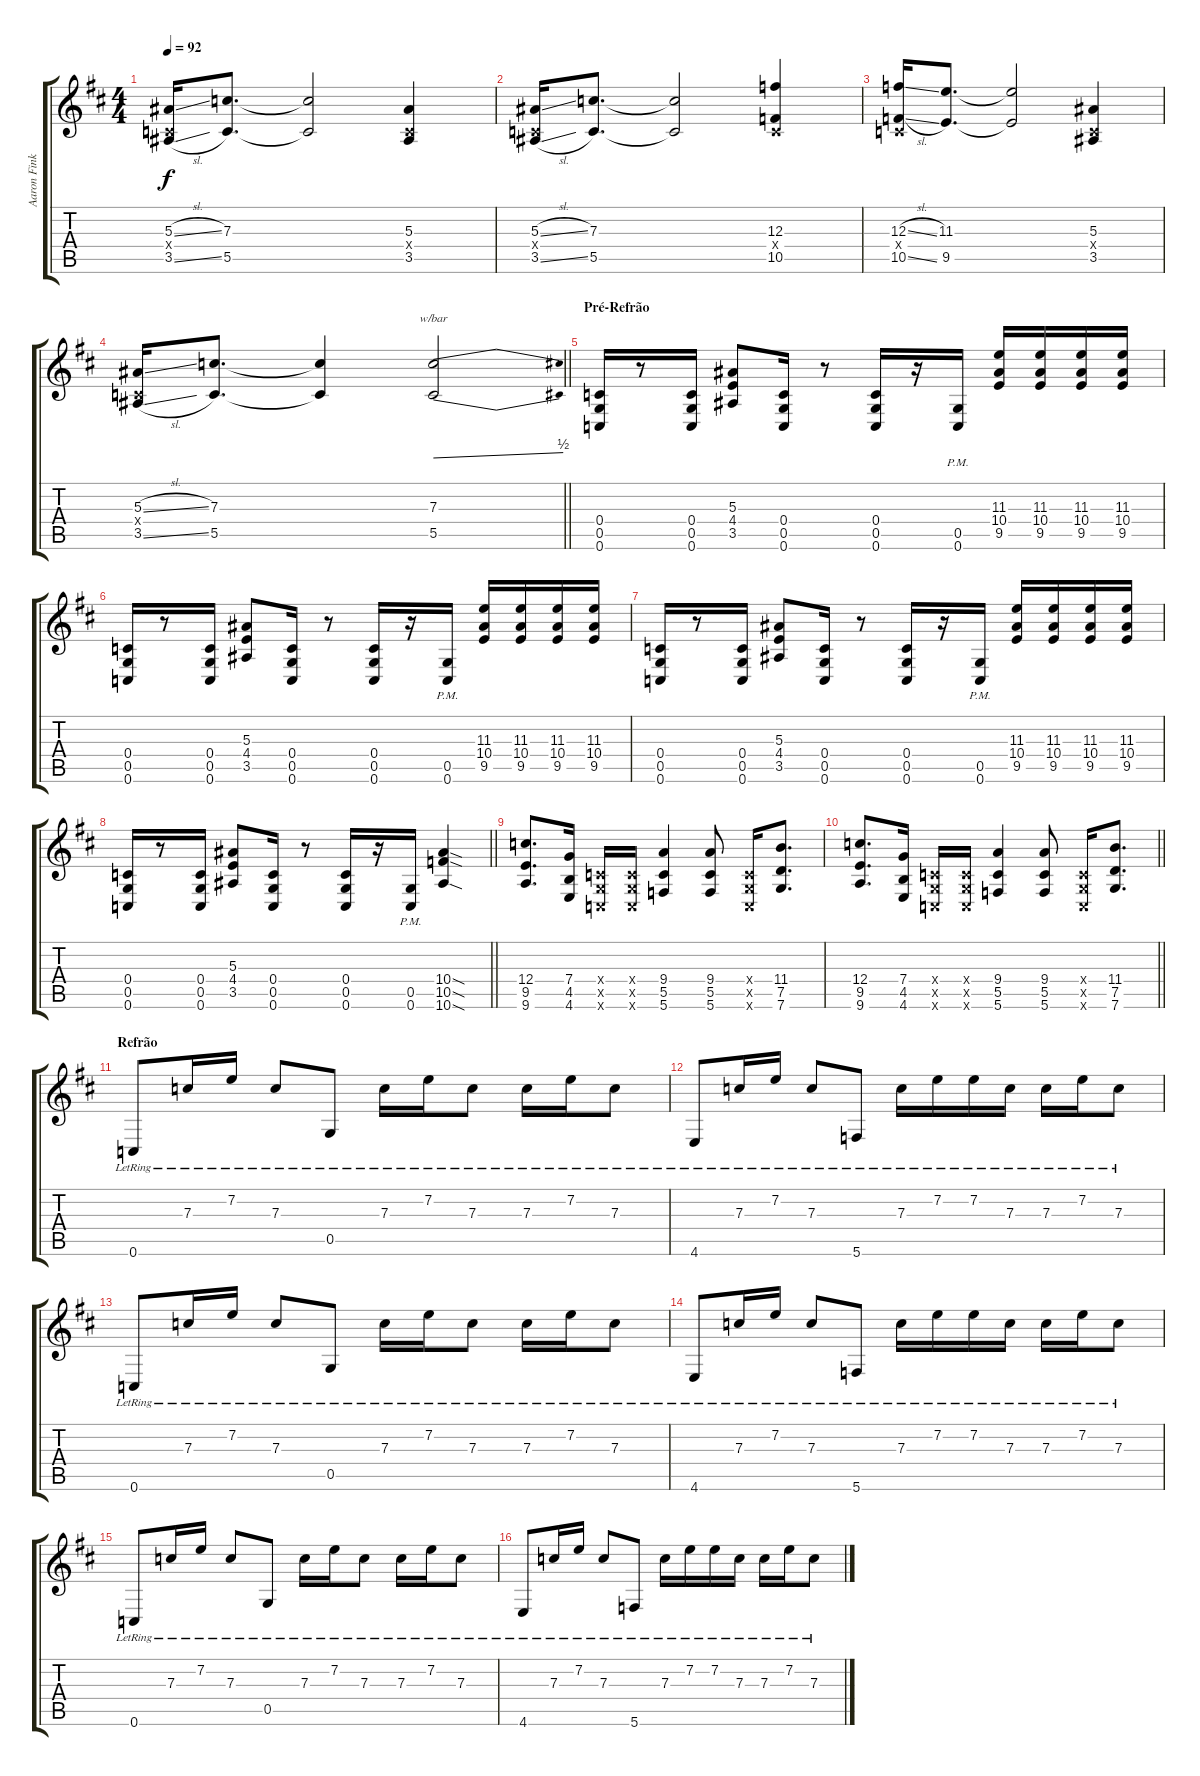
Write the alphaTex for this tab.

\track ("Aaron Fink" "Aaron Fink") {instrument distortionguitar}
\staff {score tabs}
\tuning (D4 A3 F3 C3 G2 C2) {hide}
\ts (4 4)
\tempo 92
\clef g2
\ks d
(5.3{sl} 0.4{x} 3.5{sl}).16{dy f} (7.3 5.5).8{d} (7.3{t} 5.5{t}).2 (5.3 0.4{x} 3.5).4 |
(5.3{sl} 0.4{x} 3.5{sl}).16 (7.3 5.5).8{d} (7.3{t} 5.5{t}).2 (12.3 0.4{x} 10.5).4 |
(12.3{sl} 0.4{x} 10.5{sl}).16 (11.3 9.5).8{d} (11.3{t} 9.5{t}).2 (5.3 0.4{x} 3.5).4 |
\barLineRight lightlight
(5.3{sl} 0.4{x} 3.5{sl}).16 (7.3 5.5).8{d} (7.3{t} 5.5{t}).4 (7.3 5.5).2{tbe (dive default 0 0 60 2)} |
\section ("" "Pré-Refrão")
(0.4 0.5 0.6).16 r.8 (0.4 0.5 0.6).16 (5.3 4.4 3.5).8 (0.4 0.5 0.6).16 r.8 (0.4 0.5 0.6).16 r.16 (0.5{pm} 0.6{pm}).16 (11.3 10.4 9.5).16 (11.3 10.4 9.5).16 (11.3 10.4 9.5).16 (11.3 10.4 9.5).16 |
(0.4 0.5 0.6).16 r.8 (0.4 0.5 0.6).16 (5.3 4.4 3.5).8 (0.4 0.5 0.6).16 r.8 (0.4 0.5 0.6).16 r.16 (0.5{pm} 0.6{pm}).16 (11.3 10.4 9.5).16 (11.3 10.4 9.5).16 (11.3 10.4 9.5).16 (11.3 10.4 9.5).16 |
(0.4 0.5 0.6).16 r.8 (0.4 0.5 0.6).16 (5.3 4.4 3.5).8 (0.4 0.5 0.6).16 r.8 (0.4 0.5 0.6).16 r.16 (0.5{pm} 0.6{pm}).16 (11.3 10.4 9.5).16 (11.3 10.4 9.5).16 (11.3 10.4 9.5).16 (11.3 10.4 9.5).16 |
\barLineRight lightlight
(0.4 0.5 0.6).16 r.8 (0.4 0.5 0.6).16 (5.3 4.4 3.5).8 (0.4 0.5 0.6).16 r.8 (0.4 0.5 0.6).16 r.16 (0.5{pm} 0.6{pm}).16 (10.4{sod} 10.5{sod} 10.6{sod}).4 |
\section ("" "")
(12.4 9.5 9.6).8{d} (7.4 4.5 4.6).16 (0.4{x} 0.5{x} 0.6{x}).16 (0.4{x} 0.5{x} 0.6{x}).16 (9.4 5.5 5.6).4 (9.4 5.5 5.6).8 (0.4{x} 0.5{x} 0.6{x}).16 (11.4 7.5 7.6).8{d} |
\barLineRight lightlight
(12.4 9.5 9.6).8{d} (7.4 4.5 4.6).16 (0.4{x} 0.5{x} 0.6{x}).16 (0.4{x} 0.5{x} 0.6{x}).16 (9.4 5.5 5.6).4 (9.4 5.5 5.6).8 (0.4{x} 0.5{x} 0.6{x}).16 (11.4 7.5 7.6).8{d} |
\section ("" "Refrão")
0.6{lr}.8 7.3{lr}.16 7.2{lr}.16 7.3{lr}.8 0.5{lr}.8 7.3{lr}.16 7.2{lr}.16 7.3{lr}.8 7.3{lr}.16 7.2{lr}.16 7.3{lr}.8 |
4.6{lr}.8 7.3{lr}.16 7.2{lr}.16 7.3{lr}.8 5.6{lr}.8 7.3{lr}.16 7.2{lr}.16 7.2{lr}.16 7.3{lr}.16 7.3{lr}.16 7.2{lr}.16 7.3{lr}.8 |
0.6{lr}.8 7.3{lr}.16 7.2{lr}.16 7.3{lr}.8 0.5{lr}.8 7.3{lr}.16 7.2{lr}.16 7.3{lr}.8 7.3{lr}.16 7.2{lr}.16 7.3{lr}.8 |
4.6{lr}.8 7.3{lr}.16 7.2{lr}.16 7.3{lr}.8 5.6{lr}.8 7.3{lr}.16 7.2{lr}.16 7.2{lr}.16 7.3{lr}.16 7.3{lr}.16 7.2{lr}.16 7.3{lr}.8 |
0.6{lr}.8 7.3{lr}.16 7.2{lr}.16 7.3{lr}.8 0.5{lr}.8 7.3{lr}.16 7.2{lr}.16 7.3{lr}.8 7.3{lr}.16 7.2{lr}.16 7.3{lr}.8 |
4.6{lr}.8 7.3{lr}.16 7.2{lr}.16 7.3{lr}.8 5.6{lr}.8 7.3{lr}.16 7.2{lr}.16 7.2{lr}.16 7.3{lr}.16 7.3{lr}.16 7.2{lr}.16 7.3{lr}.8
